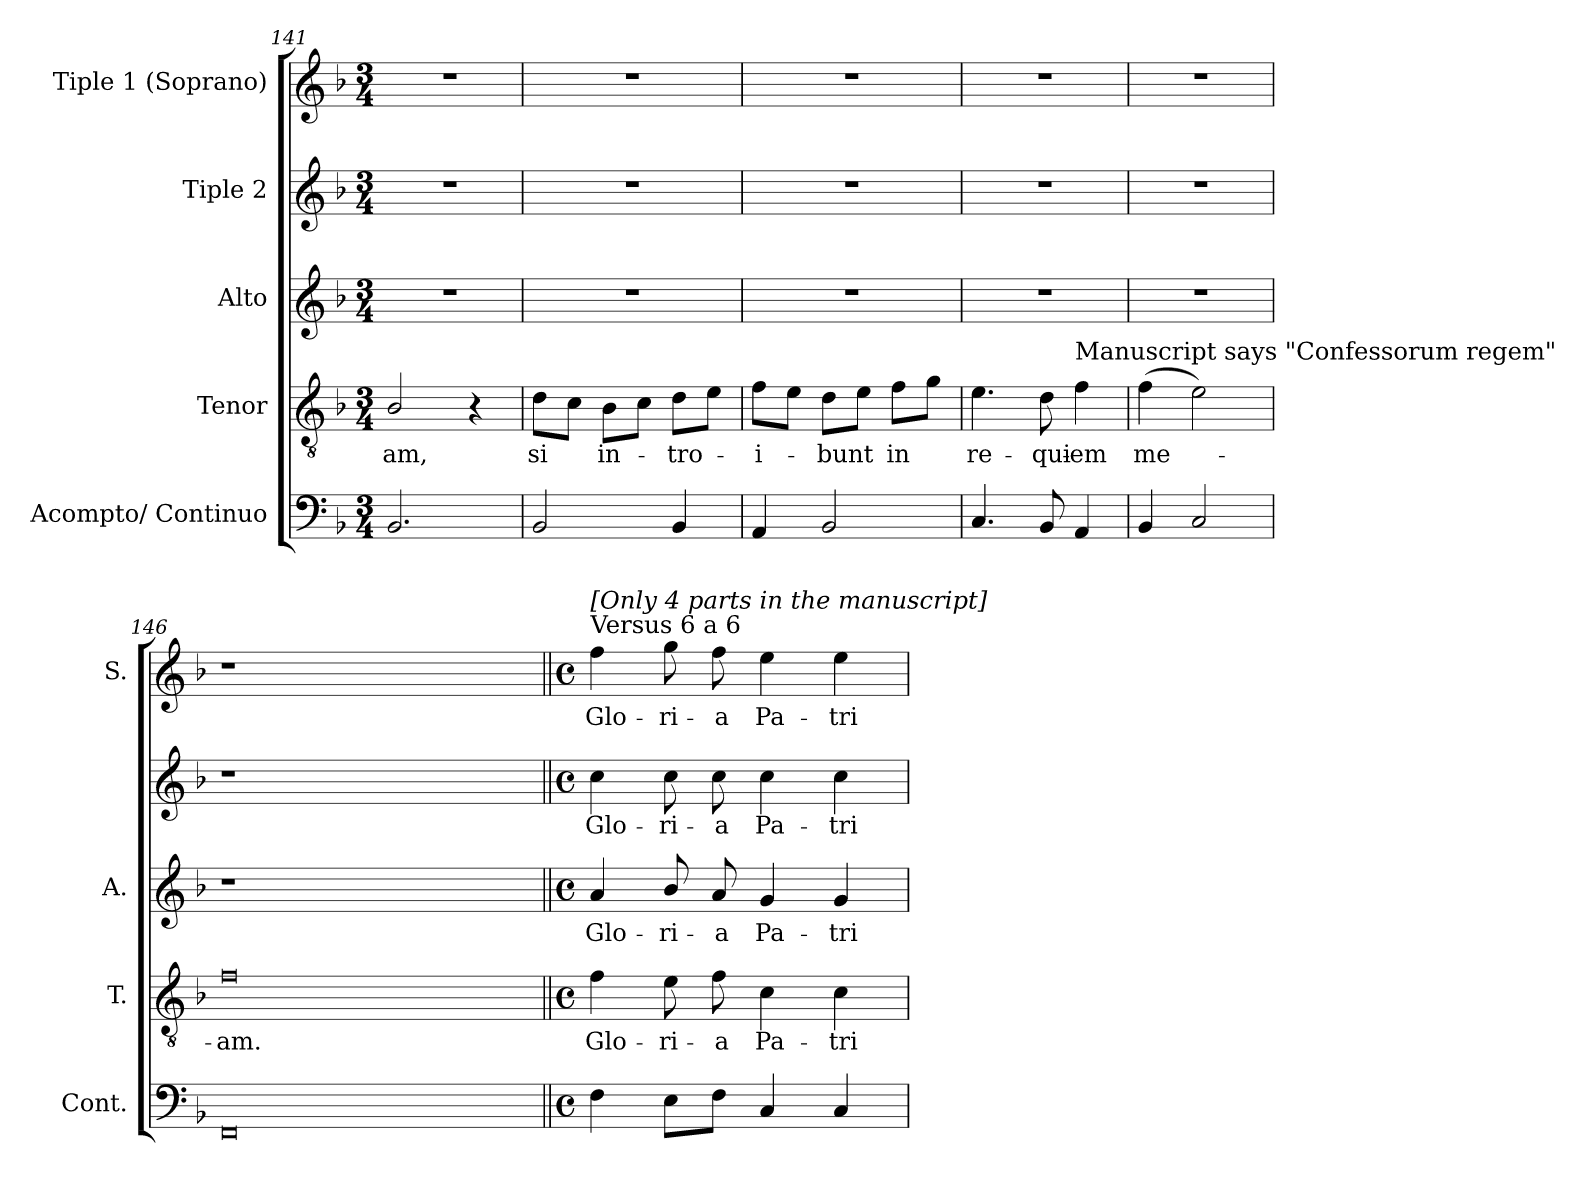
**kern	**kern	**text	**kern	**text	**kern	**text	**kern	**text
*part5	*part4	*part4	*part3	*part3	*part2	*part2	*part1	*part1
*staff5	*staff4	*staff4	*staff3	*staff3	*staff2	*staff2	*staff1	*staff1
*I"Acompto/ Continuo	*I"Tenor	*	*I"Alto	*	*I"Tiple 2	*	*I"Tiple 1 (Soprano)	*
*I'Cont.	*I'T.	*	*I'A.	*	*	*	*I'S.	*
!!LO:LB:g=z
*clefF4	*clefGv2	*	*clefG2	*	*clefG2	*	*clefG2	*
*	*ITrd7c12	*	*	*	*	*	*	*
*k[b-]	*k[b-]	*	*k[b-]	*	*k[b-]	*	*k[b-]	*
*F:	*F:	*	*F:	*	*F:	*	*F:	*
*M3/4	*M3/4	*	*M3/4	*	*M3/4	*	*M3/4	*
=141	=141	=141	=141	=141	=141	=141	=141	=141
!	!	!LO:LY:b:color=#000000	!LO:N:vis=1	!	!LO:N:vis=1	!	!LO:N:vis=1	!
2.BB-i/	2BB-i/	-am,	2.r	.	2.r	.	2.r	.
.	4r	.	.	.	.	.	.	.
=142	=142	=142	=142	=142	=142	=142	=142	=142
!	!	!LO:LY:b:color=#000000	!LO:N:vis=1	!	!LO:N:vis=1	!	!LO:N:vis=1	!
2BB-i/	8Di\L	si	2.r	.	2.r	.	2.r	.
.	8Ci\J	.	.	.	.	.	.	.
!	!	!LO:LY:b:color=#000000	!	!	!	!	!	!
.	8BB-i\L	in-	.	.	.	.	.	.
.	8Ci\J	.	.	.	.	.	.	.
!	!	!LO:LY:b:color=#000000	!	!	!	!	!	!
4BB-i/	8Di\L	-tro-	.	.	.	.	.	.
.	8Ei\J	.	.	.	.	.	.	.
=143	=143	=143	=143	=143	=143	=143	=143	=143
!	!	!LO:LY:b:color=#000000	!LO:N:vis=1	!	!LO:N:vis=1	!	!LO:N:vis=1	!
4AAi/	8Fi\L	-i-	2.r	.	2.r	.	2.r	.
.	8Ei\J	.	.	.	.	.	.	.
!	!	!LO:LY:b:color=#000000	!	!	!	!	!	!
2BB-i/	8Di\L	-bunt	.	.	.	.	.	.
.	8Ei\J	.	.	.	.	.	.	.
!	!	!LO:LY:b:color=#000000	!	!	!	!	!	!
.	8Fi\L	in	.	.	.	.	.	.
.	8Gi\J	.	.	.	.	.	.	.
=144	=144	=144	=144	=144	=144	=144	=144	=144
!	!	!LO:LY:b:color=#000000	!LO:N:vis=1	!	!LO:N:vis=1	!	!LO:N:vis=1	!
4.Ci/	4.Ei\	re-	2.r	.	2.r	.	2.r	.
!	!	!LO:LY:b:color=#000000	!	!	!	!	!	!
8BB-i/	8Di\	-qui-	.	.	.	.	.	.
!	!LO:TX:a:t=Manuscript says "Confessorum regem"	!	!	!	!	!	!	!
!	!	!LO:LY:b:color=#000000	!	!	!	!	!	!
4AAi/	4Fi\	-em	.	.	.	.	.	.
=145	=145	=145	=145	=145	=145	=145	=145	=145
!	!	!LO:LY:b:color=#000000	!LO:N:vis=1	!	!LO:N:vis=1	!	!LO:N:vis=1	!
4BB-i/	(4Fi\	me-	2.r	.	2.r	.	2.r	.
2Ci/	2Ei\)	.	.	.	.	.	.	.
=146	=146	=146	=146	=146	=146	=146	=146	=146
!	!	!LO:LY:b:color=#000000	!LO:N:vis=1	!	!LO:N:vis=1	!	!LO:N:vis=1	!
0FFi	0Fi	-am.	2.r	.	2.r	.	2.r	.
.	.	.	1ryy	.	1ryy	.	1ryy	.
.	.	.	4ryy	.	4ryy	.	4ryy	.
!!LO:PB:g=z
=147||	=147||	=147||	=147||	=147||	=147||	=147||	=147||	=147||
*M4/4	*M4/4	*	*M4/4	*	*M4/4	*	*M4/4	*
*met(c)	*met(c)	*	*met(c)	*	*met(c)	*	*met(c)	*
!	!	!LO:LY:b:color=#000000	!	!	!	!	!	!
!	!	!	!	!LO:LY:b:color=#000000	!	!	!	!
!	!	!	!	!	!	!LO:LY:b:color=#000000	!	!
!	!	!	!	!	!	!	!LO:TX:a:t=Versus 6 a 6	!
!	!	!	!	!	!	!	!LO:TX:t=[Only 4 parts in the manuscript]	!
!	!	!	!	!	!	!	!	!LO:LY:b:color=#000000
4Fi\	4Fi\	Glo-	4ai/	Glo-	4cci\	Glo-	4ffi\	Glo-
!	!	!LO:LY:b:color=#000000	!	!	!	!	!	!
!	!	!	!	!LO:LY:b:color=#000000	!	!	!	!
!	!	!	!	!	!	!LO:LY:b:color=#000000	!	!
!	!	!	!	!	!	!	!	!LO:LY:b:color=#000000
8Ei\L	8Ei\	-ri-	8b-i/	-ri-	8cci\	-ri-	8ggi\	-ri-
!	!	!LO:LY:b:color=#000000	!	!	!	!	!	!
!	!	!	!	!LO:LY:b:color=#000000	!	!	!	!
!	!	!	!	!	!	!LO:LY:b:color=#000000	!	!
!	!	!	!	!	!	!	!	!LO:LY:b:color=#000000
8Fi\J	8Fi\	-a	8ai/	-a	8cci\	-a	8ffi\	-a
!	!	!LO:LY:b:color=#000000	!	!	!	!	!	!
!	!	!	!	!LO:LY:b:color=#000000	!	!	!	!
!	!	!	!	!	!	!LO:LY:b:color=#000000	!	!
!	!	!	!	!	!	!	!	!LO:LY:b:color=#000000
4Ci/	4Ci\	Pa-	4gi/	Pa-	4cci\	Pa-	4eei\	Pa-
!	!	!LO:LY:b:color=#000000	!	!	!	!	!	!
!	!	!	!	!LO:LY:b:color=#000000	!	!	!	!
!	!	!	!	!	!	!LO:LY:b:color=#000000	!	!
!	!	!	!	!	!	!	!	!LO:LY:b:color=#000000
4Ci/	4Ci\	-tri	4gi/	-tri	4cci\	-tri	4eei\	-tri
=	=	=	=	=	=	=	=	=
*-	*-	*-	*-	*-	*-	*-	*-	*-
